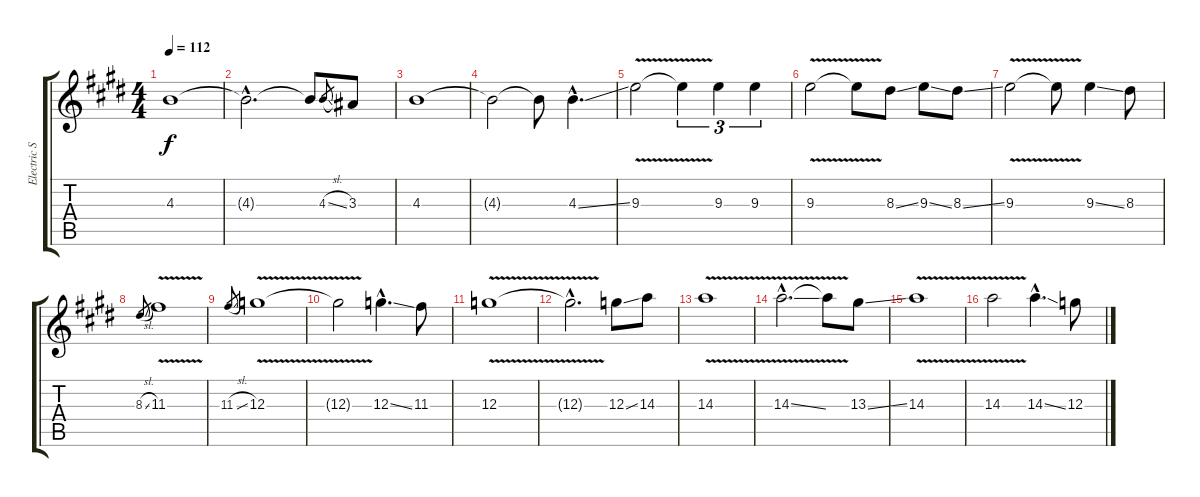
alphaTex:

\track ("Electric Slide Guitar" "Electric S") {instrument electricguitarjazz}
\staff {score tabs}
\tuning (E4 B3 G3 D3 A2 E2) {hide}
\ts (4 4)
\tempo 112
\clef g2
\ks e
4.3.1{dy f} |
4.3{hac t}.2{d} 4.3{t}.8 4.3{sl}.8{gr} 3.3.8 |
4.3.1 |
4.3{t}.2 4.3{t}.8 4.3{ss hac}.4{d} |
9.3{v}.2 9.3{t}.4{tu (3 2)} 9.3.4{tu (3 2)} 9.3.4{tu (3 2)} |
9.3{v}.2 9.3{t}.8 8.3{ss}.8 9.3{ss}.8 8.3{ss}.8 |
9.3{v}.2 9.3{t}.8 9.3{ss}.4 8.3.8 |
8.3{sl}.8{gr} 11.3{v}.1 |
11.3{sl}.8{gr} 12.3{v}.1 |
12.3{t}.2 12.3{ss hac}.4{d} 11.3.8 |
12.3{v}.1 |
12.3{hac t}.2{d} 12.3{ss}.8 14.3.8 |
14.3{v}.1 |
14.3{v ss hac}.2{d} 14.3{t}.8 13.3{ss}.8 |
14.3{v}.1 |
14.3{v}.2 14.3{ss hac}.4{d} 12.3.8
